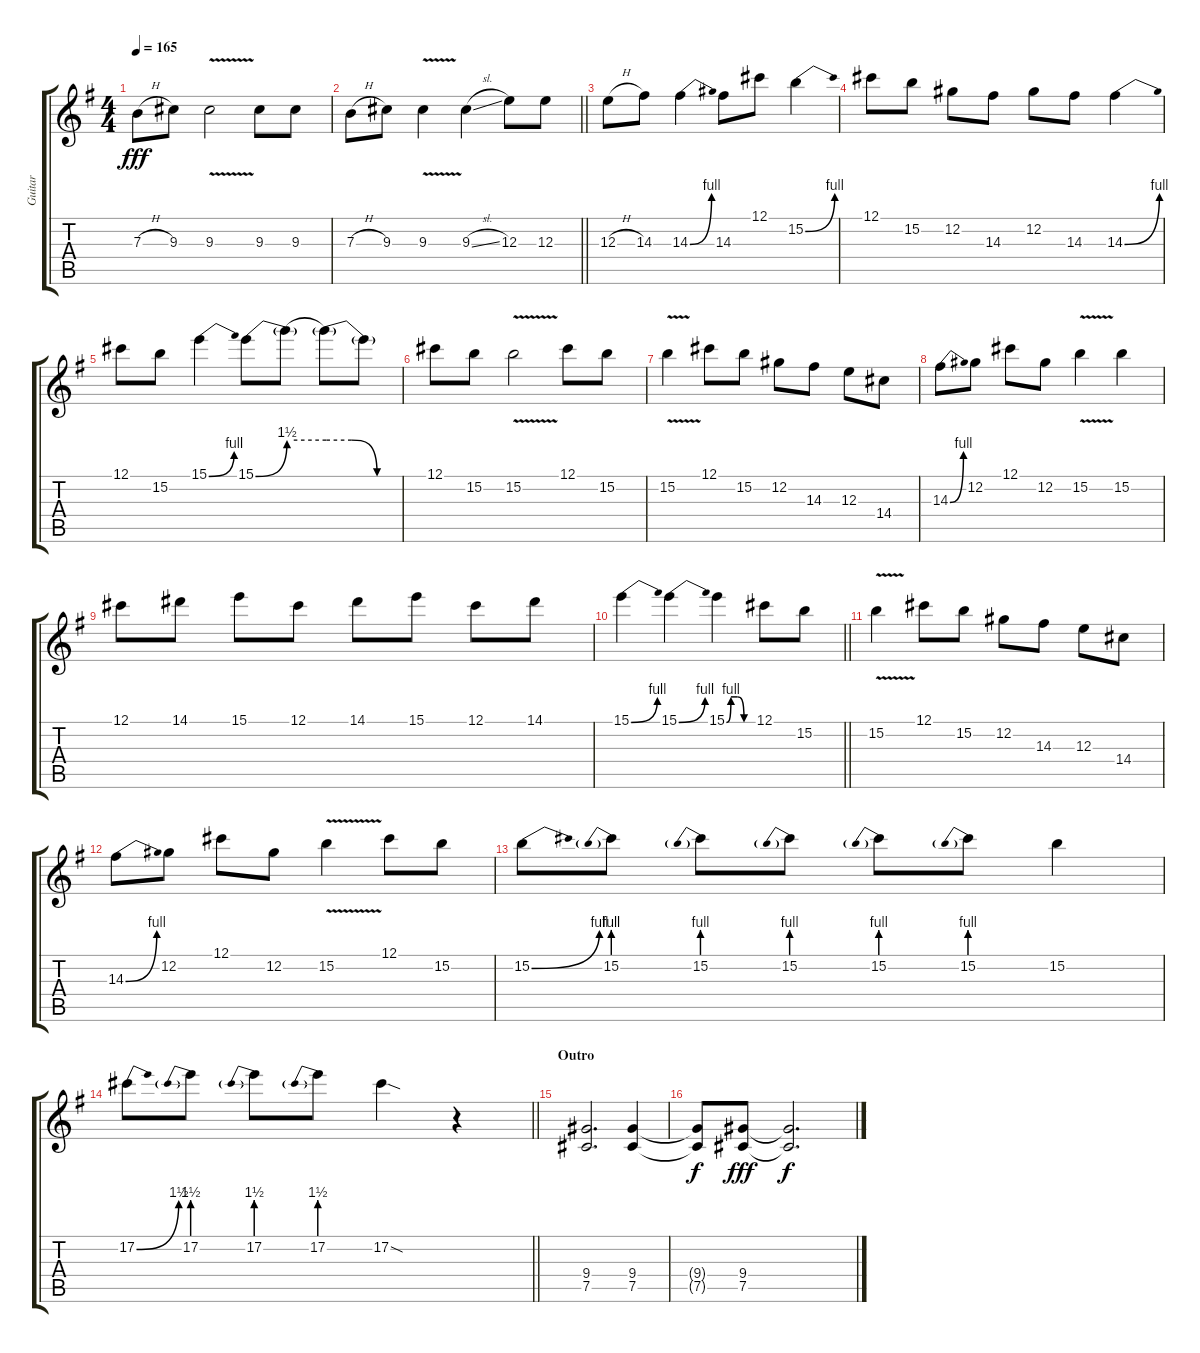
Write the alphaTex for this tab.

\track ("Guitar" "Guitar") {instrument distortionguitar}
\staff {score tabs}
\tuning (Db4 Ab3 E3 B2 Gb2 Db2) {hide}
\ts (4 4)
\tempo 165
\clef g2
\ks g
7.3{h}.8{dy fff} 9.3.8 9.3{v}.2 9.3.8 9.3.8 |
\barLineRight lightlight
7.3{h}.8 9.3.8 9.3{v}.4 9.3{sl}.4 12.3.8 12.3.8 |
12.3{h}.8 14.3.8 14.3{be (bend 0 0 60 4)}.4 14.3.8 12.1.8 15.2{be (bend 0 0 60 4)}.4 |
12.1.8 15.2.8 12.2.8 14.3.8 12.2.8 14.3.8 14.3{be (bend 0 0 60 4)}.4 |
12.1.8 15.2.8 15.1{be (bend 0 0 60 4)}.4 15.1{be (bend 0 0 60 6)}.8 15.1{be (hold 0 6 60 6) t}.8 15.1{be (custom 0 6 20 6 40 0 60 0) t}.8 15.1{t}.8 |
12.1.8 15.2.8 15.2{v}.2 12.1.8 15.2.8 |
15.2{v}.4 12.1.8 15.2.8 12.2.8 14.3.8 12.3.8 14.4.8 |
14.3{be (bend 0 0 60 4)}.8 12.2.8 12.1.8 12.2.8 15.2{v}.4 15.2.4 |
12.1.8 14.1.8 15.1.8 12.1.8 14.1.8 15.1.8 12.1.8 14.1.8 |
\barLineRight lightlight
15.1{be (bend 0 0 60 4)}.4 15.1{be (bend 0 0 60 4)}.4 15.1{be (custom 0 0 10 4 25 4 40 0 60 0)}.4 12.1.8 15.2.8 |
15.2{v}.4 12.1.8 15.2.8 12.2.8 14.3.8 12.3.8 14.4.8 |
14.3{be (bend 0 0 60 4)}.8 12.2.8 12.1.8 12.2.8 15.2{v}.4 12.1.8 15.2.8 |
15.2{be (bend 0 0 60 4)}.8 15.2{be (prebend 0 4 60 4)}.8 15.2{be (prebend 0 4 60 4)}.8 15.2{be (prebend 0 4 60 4)}.8 15.2{be (prebend 0 4 60 4)}.8 15.2{be (prebend 0 4 60 4)}.8 15.2.4 |
\barLineRight lightlight
17.2{be (bend 0 0 60 6)}.8 17.2{be (prebend 0 6 60 6)}.8 17.2{be (prebend 0 6 60 6)}.8 17.2{be (prebend 0 6 60 6)}.8 17.2{sod}.4 r.4 |
\section ("" "Outro")
(9.4 7.5).2{d} (9.4 7.5).4 |
(9.4{t} 7.5{t}).8{dy f} (9.4 7.5).8{dy fff} (9.4{t} 7.5{t}).2{d dy f}
